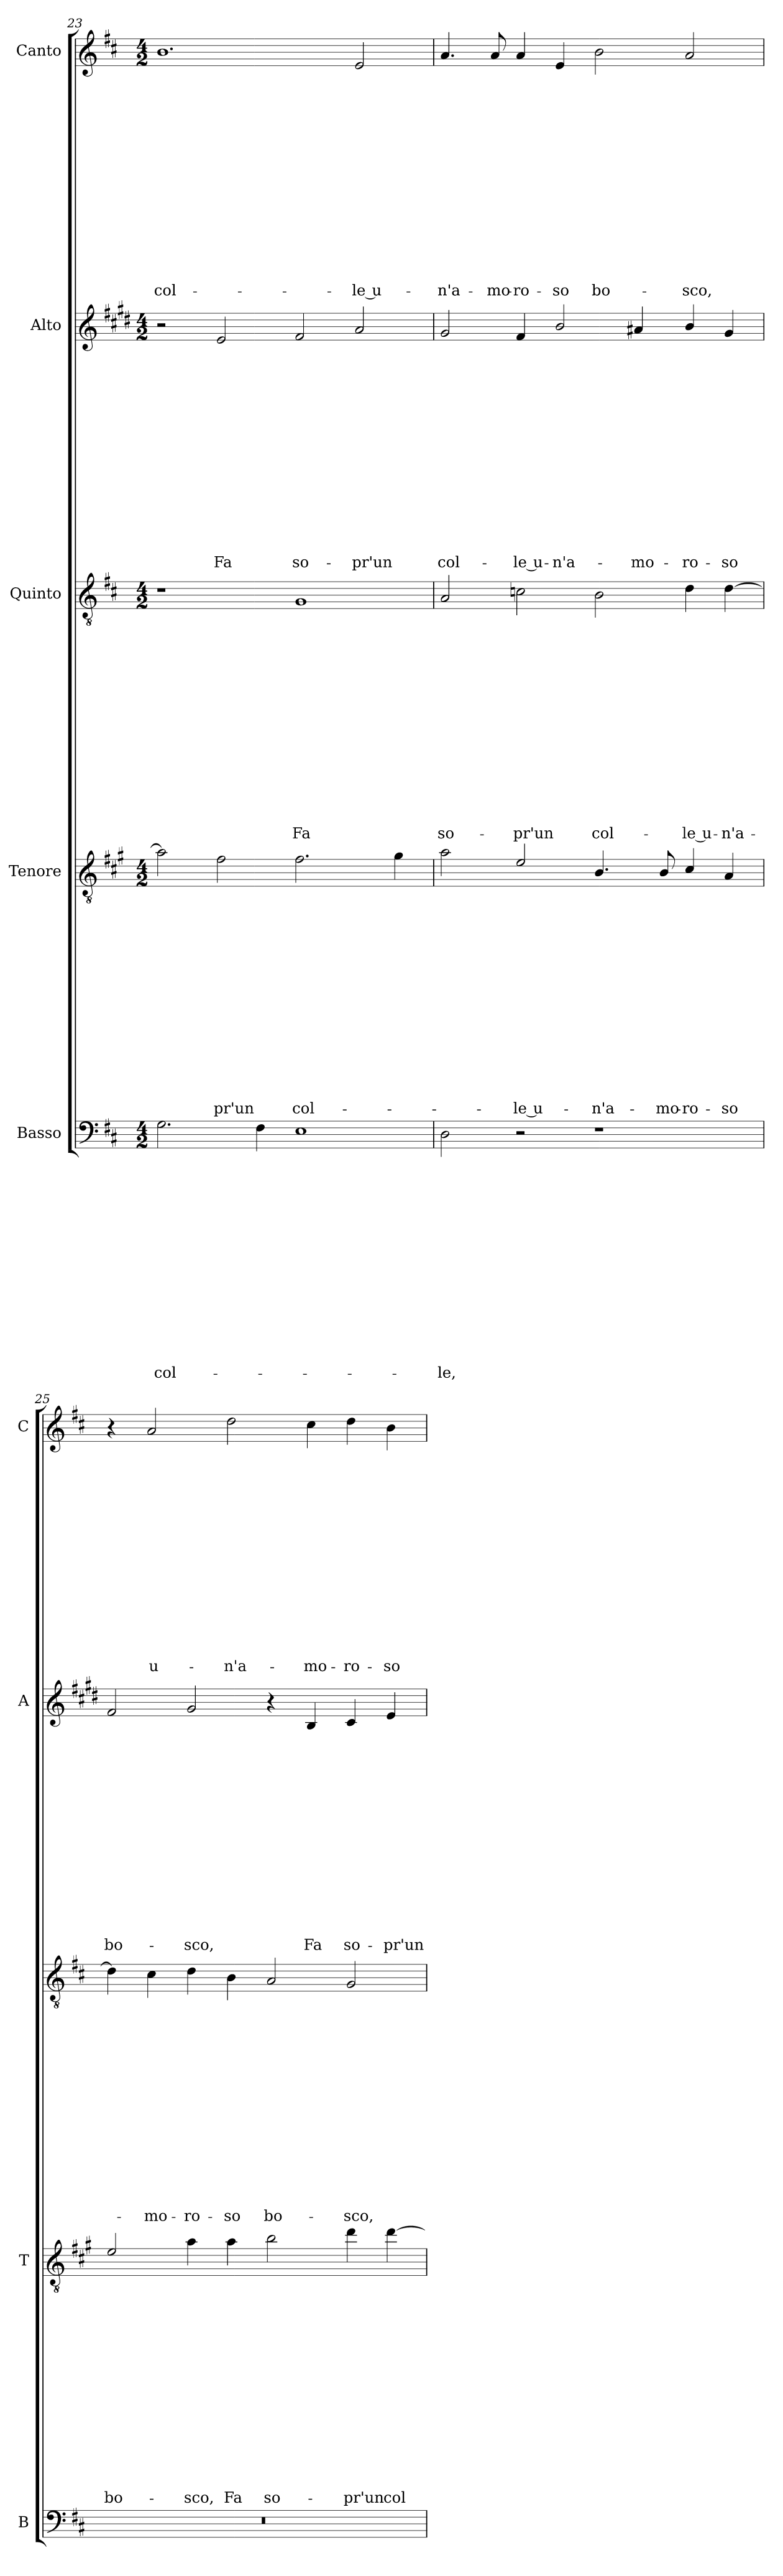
**kern	**text	**text	**text	**text	**text	**text	**text	**text	**text	**text	**text	**text	**text	**text	**text	**kern	**text	**text	**text	**text	**text	**text	**text	**text	**text	**text	**text	**text	**text	**text	**text	**kern	**text	**text	**text	**text	**text	**text	**text	**text	**text	**text	**text	**text	**text	**text	**text	**kern	**text	**text	**text	**text	**text	**text	**text	**text	**text	**text	**text	**text	**text	**text	**text	**kern	**text	**text	**text	**text	**text	**text	**text	**text	**text	**text	**text	**text	**text	**text	**text
*part5	*part5	*part5	*part5	*part5	*part5	*part5	*part5	*part5	*part5	*part5	*part5	*part5	*part5	*part5	*part5	*part4	*part4	*part4	*part4	*part4	*part4	*part4	*part4	*part4	*part4	*part4	*part4	*part4	*part4	*part4	*part4	*part3	*part3	*part3	*part3	*part3	*part3	*part3	*part3	*part3	*part3	*part3	*part3	*part3	*part3	*part3	*part3	*part2	*part2	*part2	*part2	*part2	*part2	*part2	*part2	*part2	*part2	*part2	*part2	*part2	*part2	*part2	*part2	*part1	*part1	*part1	*part1	*part1	*part1	*part1	*part1	*part1	*part1	*part1	*part1	*part1	*part1	*part1	*part1
*staff5	*staff5	*staff5	*staff5	*staff5	*staff5	*staff5	*staff5	*staff5	*staff5	*staff5	*staff5	*staff5	*staff5	*staff5	*staff5	*staff4	*staff4	*staff4	*staff4	*staff4	*staff4	*staff4	*staff4	*staff4	*staff4	*staff4	*staff4	*staff4	*staff4	*staff4	*staff4	*staff3	*staff3	*staff3	*staff3	*staff3	*staff3	*staff3	*staff3	*staff3	*staff3	*staff3	*staff3	*staff3	*staff3	*staff3	*staff3	*staff2	*staff2	*staff2	*staff2	*staff2	*staff2	*staff2	*staff2	*staff2	*staff2	*staff2	*staff2	*staff2	*staff2	*staff2	*staff2	*staff1	*staff1	*staff1	*staff1	*staff1	*staff1	*staff1	*staff1	*staff1	*staff1	*staff1	*staff1	*staff1	*staff1	*staff1	*staff1
*I"Basso	*	*	*	*	*	*	*	*	*	*	*	*	*	*	*	*I"Tenore	*	*	*	*	*	*	*	*	*	*	*	*	*	*	*	*I"Quinto	*	*	*	*	*	*	*	*	*	*	*	*	*	*	*	*I"Alto	*	*	*	*	*	*	*	*	*	*	*	*	*	*	*	*I"Canto	*	*	*	*	*	*	*	*	*	*	*	*	*	*	*
*I'B	*	*	*	*	*	*	*	*	*	*	*	*	*	*	*	*I'T	*	*	*	*	*	*	*	*	*	*	*	*	*	*	*	*	*	*	*	*	*	*	*	*	*	*	*	*	*	*	*	*I'A	*	*	*	*	*	*	*	*	*	*	*	*	*	*	*	*I'C	*	*	*	*	*	*	*	*	*	*	*	*	*	*	*
*clefF4	*	*	*	*	*	*	*	*	*	*	*	*	*	*	*	*clefGv2	*	*	*	*	*	*	*	*	*	*	*	*	*	*	*	*clefGv2	*	*	*	*	*	*	*	*	*	*	*	*	*	*	*	*clefG2	*	*	*	*	*	*	*	*	*	*	*	*	*	*	*	*clefG2	*	*	*	*	*	*	*	*	*	*	*	*	*	*	*
*	*	*	*	*	*	*	*	*	*	*	*	*	*	*	*	*ITrd4c7	*	*	*	*	*	*	*	*	*	*	*	*	*	*	*	*	*	*	*	*	*	*	*	*	*	*	*	*	*	*	*	*ITrd1c2	*	*	*	*	*	*	*	*	*	*	*	*	*	*	*	*	*	*	*	*	*	*	*	*	*	*	*	*	*	*	*
*k[f#c#]	*	*	*	*	*	*	*	*	*	*	*	*	*	*	*	*k[f#c#]	*	*	*	*	*	*	*	*	*	*	*	*	*	*	*	*k[f#c#]	*	*	*	*	*	*	*	*	*	*	*	*	*	*	*	*k[f#c#]	*	*	*	*	*	*	*	*	*	*	*	*	*	*	*	*k[f#c#]	*	*	*	*	*	*	*	*	*	*	*	*	*	*	*
*D:	*	*	*	*	*	*	*	*	*	*	*	*	*	*	*	*D:	*	*	*	*	*	*	*	*	*	*	*	*	*	*	*	*D:	*	*	*	*	*	*	*	*	*	*	*	*	*	*	*	*D:	*	*	*	*	*	*	*	*	*	*	*	*	*	*	*	*D:	*	*	*	*	*	*	*	*	*	*	*	*	*	*	*
*M4/2	*	*	*	*	*	*	*	*	*	*	*	*	*	*	*	*M4/2	*	*	*	*	*	*	*	*	*	*	*	*	*	*	*	*M4/2	*	*	*	*	*	*	*	*	*	*	*	*	*	*	*	*M4/2	*	*	*	*	*	*	*	*	*	*	*	*	*	*	*	*M4/2	*	*	*	*	*	*	*	*	*	*	*	*	*	*	*
=23	=23	=23	=23	=23	=23	=23	=23	=23	=23	=23	=23	=23	=23	=23	=23	=23	=23	=23	=23	=23	=23	=23	=23	=23	=23	=23	=23	=23	=23	=23	=23	=23	=23	=23	=23	=23	=23	=23	=23	=23	=23	=23	=23	=23	=23	=23	=23	=23	=23	=23	=23	=23	=23	=23	=23	=23	=23	=23	=23	=23	=23	=23	=23	=23	=23	=23	=23	=23	=23	=23	=23	=23	=23	=23	=23	=23	=23	=23	=23
!	!	!	!	!	!	!	!	!	!	!	!	!	!	!	!LO:LY:b	!	!	!	!	!	!	!	!	!	!	!	!	!	!	!	!	!	!	!	!	!	!	!	!	!	!	!	!	!	!	!	!	!	!	!	!	!	!	!	!	!	!	!	!	!	!	!	!	!	!	!	!	!	!	!	!	!	!	!	!	!	!	!	!LO:LY:b
2.G\	.	.	.	.	.	.	.	.	.	.	.	.	.	.	col-	2d\]	.	.	.	.	.	.	.	.	.	.	.	.	.	.	.	1r	.	.	.	.	.	.	.	.	.	.	.	.	.	.	.	2r	.	.	.	.	.	.	.	.	.	.	.	.	.	.	.	1.b	.	.	.	.	.	.	.	.	.	.	.	.	.	.	col-
!	!	!	!	!	!	!	!	!	!	!	!	!	!	!	!	!	!	!	!	!	!	!	!	!	!	!	!	!	!	!	!LO:LY:b	!	!	!	!	!	!	!	!	!	!	!	!	!	!	!	!	!	!	!	!	!	!	!	!	!	!	!	!	!	!	!	!LO:LY:b	!	!	!	!	!	!	!	!	!	!	!	!	!	!	!	!
.	.	.	.	.	.	.	.	.	.	.	.	.	.	.	.	2B\	.	.	.	.	.	.	.	.	.	.	.	.	.	.	-pr'un	.	.	.	.	.	.	.	.	.	.	.	.	.	.	.	.	2d/	.	.	.	.	.	.	.	.	.	.	.	.	.	.	Fa	.	.	.	.	.	.	.	.	.	.	.	.	.	.	.	.
4F#\	.	.	.	.	.	.	.	.	.	.	.	.	.	.	.	.	.	.	.	.	.	.	.	.	.	.	.	.	.	.	.	.	.	.	.	.	.	.	.	.	.	.	.	.	.	.	.	.	.	.	.	.	.	.	.	.	.	.	.	.	.	.	.	.	.	.	.	.	.	.	.	.	.	.	.	.	.	.	.
!	!	!	!	!	!	!	!	!	!	!	!	!	!	!	!	!	!	!	!	!	!	!	!	!	!	!	!	!	!	!	!LO:LY:b	!	!	!	!	!	!	!	!	!	!	!	!	!	!	!	!LO:LY:b	!	!	!	!	!	!	!	!	!	!	!	!	!	!	!	!LO:LY:b	!	!	!	!	!	!	!	!	!	!	!	!	!	!	!	!
1E	.	.	.	.	.	.	.	.	.	.	.	.	.	.	.	2.B\	.	.	.	.	.	.	.	.	.	.	.	.	.	.	col-	1G	.	.	.	.	.	.	.	.	.	.	.	.	.	.	Fa	2e/	.	.	.	.	.	.	.	.	.	.	.	.	.	.	so-	.	.	.	.	.	.	.	.	.	.	.	.	.	.	.	.
!	!	!	!	!	!	!	!	!	!	!	!	!	!	!	!	!	!	!	!	!	!	!	!	!	!	!	!	!	!	!	!	!	!	!	!	!	!	!	!	!	!	!	!	!	!	!	!	!	!	!	!	!	!	!	!	!	!	!	!	!	!	!	!LO:LY:b	!	!	!	!	!	!	!	!	!	!	!	!	!	!	!	!LO:LY:b
.	.	.	.	.	.	.	.	.	.	.	.	.	.	.	.	.	.	.	.	.	.	.	.	.	.	.	.	.	.	.	.	.	.	.	.	.	.	.	.	.	.	.	.	.	.	.	.	2g/	.	.	.	.	.	.	.	.	.	.	.	.	.	.	-pr'un	2e/	.	.	.	.	.	.	.	.	.	.	.	.	.	.	-le u-
.	.	.	.	.	.	.	.	.	.	.	.	.	.	.	.	4c#\	.	.	.	.	.	.	.	.	.	.	.	.	.	.	.	.	.	.	.	.	.	.	.	.	.	.	.	.	.	.	.	.	.	.	.	.	.	.	.	.	.	.	.	.	.	.	.	.	.	.	.	.	.	.	.	.	.	.	.	.	.	.	.
!!LO:LB:g=z
=24	=24	=24	=24	=24	=24	=24	=24	=24	=24	=24	=24	=24	=24	=24	=24	=24	=24	=24	=24	=24	=24	=24	=24	=24	=24	=24	=24	=24	=24	=24	=24	=24	=24	=24	=24	=24	=24	=24	=24	=24	=24	=24	=24	=24	=24	=24	=24	=24	=24	=24	=24	=24	=24	=24	=24	=24	=24	=24	=24	=24	=24	=24	=24	=24	=24	=24	=24	=24	=24	=24	=24	=24	=24	=24	=24	=24	=24	=24	=24
!	!	!	!	!	!	!	!	!	!	!	!	!	!	!	!LO:LY:b	!	!	!	!	!	!	!	!	!	!	!	!	!	!	!	!	!	!	!	!	!	!	!	!	!	!	!	!	!	!	!	!LO:LY:b	!	!	!	!	!	!	!	!	!	!	!	!	!	!	!	!LO:LY:b	!	!	!	!	!	!	!	!	!	!	!	!	!	!	!	!LO:LY:b
2D\	.	.	.	.	.	.	.	.	.	.	.	.	.	.	-le,	2d\	.	.	.	.	.	.	.	.	.	.	.	.	.	.	.	2A/	.	.	.	.	.	.	.	.	.	.	.	.	.	.	so-	2f#/	.	.	.	.	.	.	.	.	.	.	.	.	.	.	col-	4.a/	.	.	.	.	.	.	.	.	.	.	.	.	.	.	-n'a-
!	!	!	!	!	!	!	!	!	!	!	!	!	!	!	!	!	!	!	!	!	!	!	!	!	!	!	!	!	!	!	!	!	!	!	!	!	!	!	!	!	!	!	!	!	!	!	!	!	!	!	!	!	!	!	!	!	!	!	!	!	!	!	!	!	!	!	!	!	!	!	!	!	!	!	!	!	!	!	!LO:LY:b
.	.	.	.	.	.	.	.	.	.	.	.	.	.	.	.	.	.	.	.	.	.	.	.	.	.	.	.	.	.	.	.	.	.	.	.	.	.	.	.	.	.	.	.	.	.	.	.	.	.	.	.	.	.	.	.	.	.	.	.	.	.	.	.	8a/	.	.	.	.	.	.	.	.	.	.	.	.	.	.	-mo-
!	!	!	!	!	!	!	!	!	!	!	!	!	!	!	!	!	!	!	!	!	!	!	!	!	!	!	!	!	!	!	!LO:LY:b	!	!	!	!	!	!	!	!	!	!	!	!	!	!	!	!LO:LY:b	!	!	!	!	!	!	!	!	!	!	!	!	!	!	!	!LO:LY:b	!	!	!	!	!	!	!	!	!	!	!	!	!	!	!	!LO:LY:b
2r	.	.	.	.	.	.	.	.	.	.	.	.	.	.	.	2A/	.	.	.	.	.	.	.	.	.	.	.	.	.	.	-le u-	2cn\	.	.	.	.	.	.	.	.	.	.	.	.	.	.	-pr'un	4e/	.	.	.	.	.	.	.	.	.	.	.	.	.	.	-le u-	4a/	.	.	.	.	.	.	.	.	.	.	.	.	.	.	-ro-
!	!	!	!	!	!	!	!	!	!	!	!	!	!	!	!	!	!	!	!	!	!	!	!	!	!	!	!	!	!	!	!	!	!	!	!	!	!	!	!	!	!	!	!	!	!	!	!	!	!	!	!	!	!	!	!	!	!	!	!	!	!	!	!LO:LY:b	!	!	!	!	!	!	!	!	!	!	!	!	!	!	!	!LO:LY:b
.	.	.	.	.	.	.	.	.	.	.	.	.	.	.	.	.	.	.	.	.	.	.	.	.	.	.	.	.	.	.	.	.	.	.	.	.	.	.	.	.	.	.	.	.	.	.	.	2a/	.	.	.	.	.	.	.	.	.	.	.	.	.	.	-n'a-	4e/	.	.	.	.	.	.	.	.	.	.	.	.	.	.	-so
!	!	!	!	!	!	!	!	!	!	!	!	!	!	!	!	!	!	!	!	!	!	!	!	!	!	!	!	!	!	!	!LO:LY:b	!	!	!	!	!	!	!	!	!	!	!	!	!	!	!	!LO:LY:b	!	!	!	!	!	!	!	!	!	!	!	!	!	!	!	!	!	!	!	!	!	!	!	!	!	!	!	!	!	!	!	!LO:LY:b
1r	.	.	.	.	.	.	.	.	.	.	.	.	.	.	.	4.E/	.	.	.	.	.	.	.	.	.	.	.	.	.	.	-n'a-	2B\	.	.	.	.	.	.	.	.	.	.	.	.	.	.	col-	.	.	.	.	.	.	.	.	.	.	.	.	.	.	.	.	2b\	.	.	.	.	.	.	.	.	.	.	.	.	.	.	bo-
!	!	!	!	!	!	!	!	!	!	!	!	!	!	!	!	!	!	!	!	!	!	!	!	!	!	!	!	!	!	!	!	!	!	!	!	!	!	!	!	!	!	!	!	!	!	!	!	!	!	!	!	!	!	!	!	!	!	!	!	!	!	!	!LO:LY:b	!	!	!	!	!	!	!	!	!	!	!	!	!	!	!	!
.	.	.	.	.	.	.	.	.	.	.	.	.	.	.	.	.	.	.	.	.	.	.	.	.	.	.	.	.	.	.	.	.	.	.	.	.	.	.	.	.	.	.	.	.	.	.	.	4g#X/	.	.	.	.	.	.	.	.	.	.	.	.	.	.	-mo-	.	.	.	.	.	.	.	.	.	.	.	.	.	.	.	.
!	!	!	!	!	!	!	!	!	!	!	!	!	!	!	!	!	!	!	!	!	!	!	!	!	!	!	!	!	!	!	!LO:LY:b	!	!	!	!	!	!	!	!	!	!	!	!	!	!	!	!	!	!	!	!	!	!	!	!	!	!	!	!	!	!	!	!	!	!	!	!	!	!	!	!	!	!	!	!	!	!	!	!
.	.	.	.	.	.	.	.	.	.	.	.	.	.	.	.	8E/	.	.	.	.	.	.	.	.	.	.	.	.	.	.	-mo-	.	.	.	.	.	.	.	.	.	.	.	.	.	.	.	.	.	.	.	.	.	.	.	.	.	.	.	.	.	.	.	.	.	.	.	.	.	.	.	.	.	.	.	.	.	.	.	.
!	!	!	!	!	!	!	!	!	!	!	!	!	!	!	!	!	!	!	!	!	!	!	!	!	!	!	!	!	!	!	!LO:LY:b	!	!	!	!	!	!	!	!	!	!	!	!	!	!	!	!LO:LY:b	!	!	!	!	!	!	!	!	!	!	!	!	!	!	!	!LO:LY:b	!	!	!	!	!	!	!	!	!	!	!	!	!	!	!	!LO:LY:b
.	.	.	.	.	.	.	.	.	.	.	.	.	.	.	.	4F#/	.	.	.	.	.	.	.	.	.	.	.	.	.	.	-ro-	4d\	.	.	.	.	.	.	.	.	.	.	.	.	.	.	-le u-	4a/	.	.	.	.	.	.	.	.	.	.	.	.	.	.	-ro-	2a/	.	.	.	.	.	.	.	.	.	.	.	.	.	.	-sco,
!	!	!	!	!	!	!	!	!	!	!	!	!	!	!	!	!	!	!	!	!	!	!	!	!	!	!	!	!	!	!	!LO:LY:b	!	!	!	!	!	!	!	!	!	!	!	!	!	!	!	!LO:LY:b	!	!	!	!	!	!	!	!	!	!	!	!	!	!	!	!LO:LY:b	!	!	!	!	!	!	!	!	!	!	!	!	!	!	!	!
.	.	.	.	.	.	.	.	.	.	.	.	.	.	.	.	4D/	.	.	.	.	.	.	.	.	.	.	.	.	.	.	-so	[4d\	.	.	.	.	.	.	.	.	.	.	.	.	.	.	-n'a-	4f#/	.	.	.	.	.	.	.	.	.	.	.	.	.	.	-so	.	.	.	.	.	.	.	.	.	.	.	.	.	.	.	.
=25	=25	=25	=25	=25	=25	=25	=25	=25	=25	=25	=25	=25	=25	=25	=25	=25	=25	=25	=25	=25	=25	=25	=25	=25	=25	=25	=25	=25	=25	=25	=25	=25	=25	=25	=25	=25	=25	=25	=25	=25	=25	=25	=25	=25	=25	=25	=25	=25	=25	=25	=25	=25	=25	=25	=25	=25	=25	=25	=25	=25	=25	=25	=25	=25	=25	=25	=25	=25	=25	=25	=25	=25	=25	=25	=25	=25	=25	=25	=25
!	!	!	!	!	!	!	!	!	!	!	!	!	!	!	!	!	!	!	!	!	!	!	!	!	!	!	!	!	!	!	!LO:LY:b	!	!	!	!	!	!	!	!	!	!	!	!	!	!	!	!	!	!	!	!	!	!	!	!	!	!	!	!	!	!	!	!LO:LY:b	!	!	!	!	!	!	!	!	!	!	!	!	!	!	!	!
0r	.	.	.	.	.	.	.	.	.	.	.	.	.	.	.	2A/	.	.	.	.	.	.	.	.	.	.	.	.	.	.	bo-	4d\]	.	.	.	.	.	.	.	.	.	.	.	.	.	.	.	2e/	.	.	.	.	.	.	.	.	.	.	.	.	.	.	bo-	4r	.	.	.	.	.	.	.	.	.	.	.	.	.	.	.
!	!	!	!	!	!	!	!	!	!	!	!	!	!	!	!	!	!	!	!	!	!	!	!	!	!	!	!	!	!	!	!	!	!	!	!	!	!	!	!	!	!	!	!	!	!	!	!LO:LY:b	!	!	!	!	!	!	!	!	!	!	!	!	!	!	!	!	!	!	!	!	!	!	!	!	!	!	!	!	!	!	!	!LO:LY:b
.	.	.	.	.	.	.	.	.	.	.	.	.	.	.	.	.	.	.	.	.	.	.	.	.	.	.	.	.	.	.	.	4c#\	.	.	.	.	.	.	.	.	.	.	.	.	.	.	-mo-	.	.	.	.	.	.	.	.	.	.	.	.	.	.	.	.	2a/	.	.	.	.	.	.	.	.	.	.	.	.	.	.	u-
!	!	!	!	!	!	!	!	!	!	!	!	!	!	!	!	!	!	!	!	!	!	!	!	!	!	!	!	!	!	!	!LO:LY:b	!	!	!	!	!	!	!	!	!	!	!	!	!	!	!	!LO:LY:b	!	!	!	!	!	!	!	!	!	!	!	!	!	!	!	!LO:LY:b	!	!	!	!	!	!	!	!	!	!	!	!	!	!	!	!
.	.	.	.	.	.	.	.	.	.	.	.	.	.	.	.	4d\	.	.	.	.	.	.	.	.	.	.	.	.	.	.	-sco,	4d\	.	.	.	.	.	.	.	.	.	.	.	.	.	.	-ro-	2f#/	.	.	.	.	.	.	.	.	.	.	.	.	.	.	-sco,	.	.	.	.	.	.	.	.	.	.	.	.	.	.	.	.
!	!	!	!	!	!	!	!	!	!	!	!	!	!	!	!	!	!	!	!	!	!	!	!	!	!	!	!	!	!	!	!LO:LY:b	!	!	!	!	!	!	!	!	!	!	!	!	!	!	!	!LO:LY:b	!	!	!	!	!	!	!	!	!	!	!	!	!	!	!	!	!	!	!	!	!	!	!	!	!	!	!	!	!	!	!	!LO:LY:b
.	.	.	.	.	.	.	.	.	.	.	.	.	.	.	.	4d\	.	.	.	.	.	.	.	.	.	.	.	.	.	.	Fa	4B\	.	.	.	.	.	.	.	.	.	.	.	.	.	.	-so	.	.	.	.	.	.	.	.	.	.	.	.	.	.	.	.	2dd\	.	.	.	.	.	.	.	.	.	.	.	.	.	.	-n'a-
!	!	!	!	!	!	!	!	!	!	!	!	!	!	!	!	!	!	!	!	!	!	!	!	!	!	!	!	!	!	!	!LO:LY:b	!	!	!	!	!	!	!	!	!	!	!	!	!	!	!	!LO:LY:b	!	!	!	!	!	!	!	!	!	!	!	!	!	!	!	!	!	!	!	!	!	!	!	!	!	!	!	!	!	!	!	!
.	.	.	.	.	.	.	.	.	.	.	.	.	.	.	.	2e\	.	.	.	.	.	.	.	.	.	.	.	.	.	.	so-	2A/	.	.	.	.	.	.	.	.	.	.	.	.	.	.	bo-	4r	.	.	.	.	.	.	.	.	.	.	.	.	.	.	.	.	.	.	.	.	.	.	.	.	.	.	.	.	.	.	.
!	!	!	!	!	!	!	!	!	!	!	!	!	!	!	!	!	!	!	!	!	!	!	!	!	!	!	!	!	!	!	!	!	!	!	!	!	!	!	!	!	!	!	!	!	!	!	!	!	!	!	!	!	!	!	!	!	!	!	!	!	!	!	!LO:LY:b	!	!	!	!	!	!	!	!	!	!	!	!	!	!	!	!LO:LY:b
.	.	.	.	.	.	.	.	.	.	.	.	.	.	.	.	.	.	.	.	.	.	.	.	.	.	.	.	.	.	.	.	.	.	.	.	.	.	.	.	.	.	.	.	.	.	.	.	4A/	.	.	.	.	.	.	.	.	.	.	.	.	.	.	Fa	4cc#\	.	.	.	.	.	.	.	.	.	.	.	.	.	.	-mo-
!	!	!	!	!	!	!	!	!	!	!	!	!	!	!	!	!	!	!	!	!	!	!	!	!	!	!	!	!	!	!	!LO:LY:b	!	!	!	!	!	!	!	!	!	!	!	!	!	!	!	!LO:LY:b	!	!	!	!	!	!	!	!	!	!	!	!	!	!	!	!LO:LY:b	!	!	!	!	!	!	!	!	!	!	!	!	!	!	!	!LO:LY:b
.	.	.	.	.	.	.	.	.	.	.	.	.	.	.	.	4g\	.	.	.	.	.	.	.	.	.	.	.	.	.	.	-pr'un	2G/	.	.	.	.	.	.	.	.	.	.	.	.	.	.	-sco,	4B/	.	.	.	.	.	.	.	.	.	.	.	.	.	.	so-	4dd\	.	.	.	.	.	.	.	.	.	.	.	.	.	.	-ro-
!	!	!	!	!	!	!	!	!	!	!	!	!	!	!	!	!	!	!	!	!	!	!	!	!	!	!	!	!	!	!	!LO:LY:b	!	!	!	!	!	!	!	!	!	!	!	!	!	!	!	!	!	!	!	!	!	!	!	!	!	!	!	!	!	!	!	!LO:LY:b	!	!	!	!	!	!	!	!	!	!	!	!	!	!	!	!LO:LY:b
.	.	.	.	.	.	.	.	.	.	.	.	.	.	.	.	[4g\	.	.	.	.	.	.	.	.	.	.	.	.	.	.	col-	.	.	.	.	.	.	.	.	.	.	.	.	.	.	.	.	4d/	.	.	.	.	.	.	.	.	.	.	.	.	.	.	-pr'un	4b\	.	.	.	.	.	.	.	.	.	.	.	.	.	.	-so
=	=	=	=	=	=	=	=	=	=	=	=	=	=	=	=	=	=	=	=	=	=	=	=	=	=	=	=	=	=	=	=	=	=	=	=	=	=	=	=	=	=	=	=	=	=	=	=	=	=	=	=	=	=	=	=	=	=	=	=	=	=	=	=	=	=	=	=	=	=	=	=	=	=	=	=	=	=	=	=
*-	*-	*-	*-	*-	*-	*-	*-	*-	*-	*-	*-	*-	*-	*-	*-	*-	*-	*-	*-	*-	*-	*-	*-	*-	*-	*-	*-	*-	*-	*-	*-	*-	*-	*-	*-	*-	*-	*-	*-	*-	*-	*-	*-	*-	*-	*-	*-	*-	*-	*-	*-	*-	*-	*-	*-	*-	*-	*-	*-	*-	*-	*-	*-	*-	*-	*-	*-	*-	*-	*-	*-	*-	*-	*-	*-	*-	*-	*-	*-
